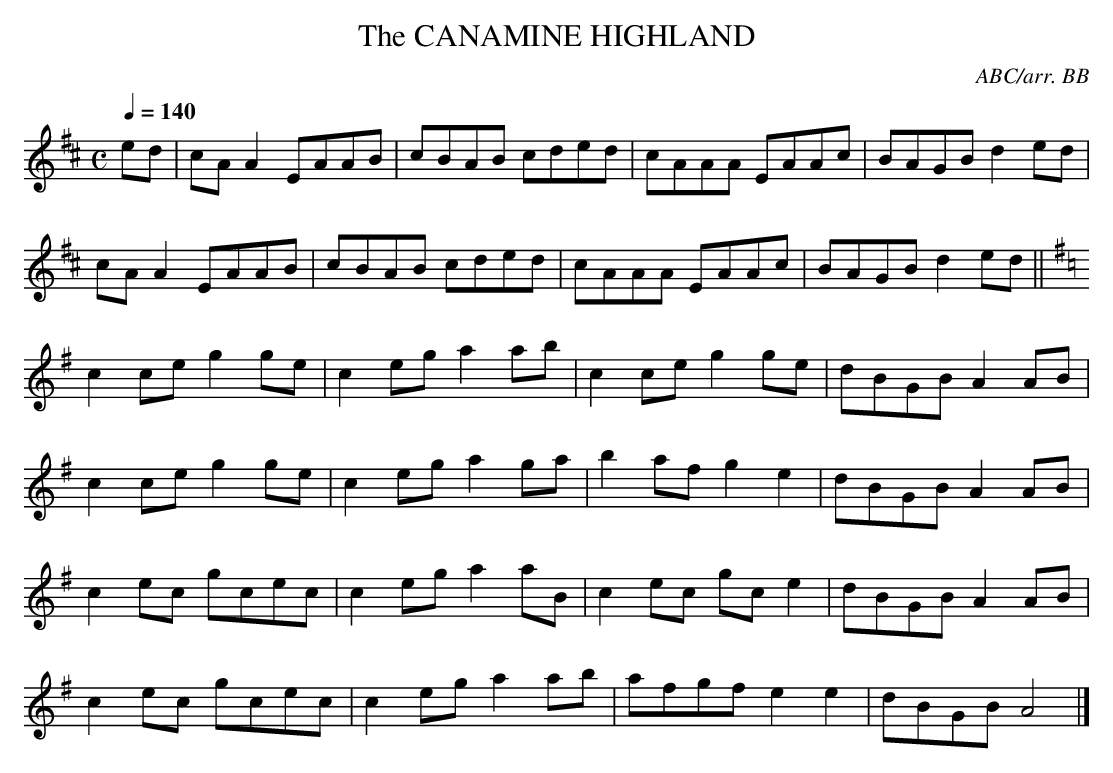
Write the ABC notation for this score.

X:1
T:CANAMINE HIGHLAND, The
C:ABC/arr. BB
Q:1/4=140
L:1/8
M:C
K:Amix
ed|cAA2 EAAB|cBAB cded|cAAA EAAc|BAGB d2ed|
cAA2 EAAB|cBAB cded|cAAA EAAc|BAGB d2ed||
K:Ador
c2ce g2ge|c2 eg a2ab|c2ce g2ge|dBGB A2AB|
c2ce g2ge|c2 eg a2ga|b2af g2e2|dBGB A2AB|
c2ec gcec|c2 eg a2aB|c2ec gce2|dBGB A2AB|
c2ec gcec|c2 eg a2ab|afgf e2e2|dBGB A4|]
